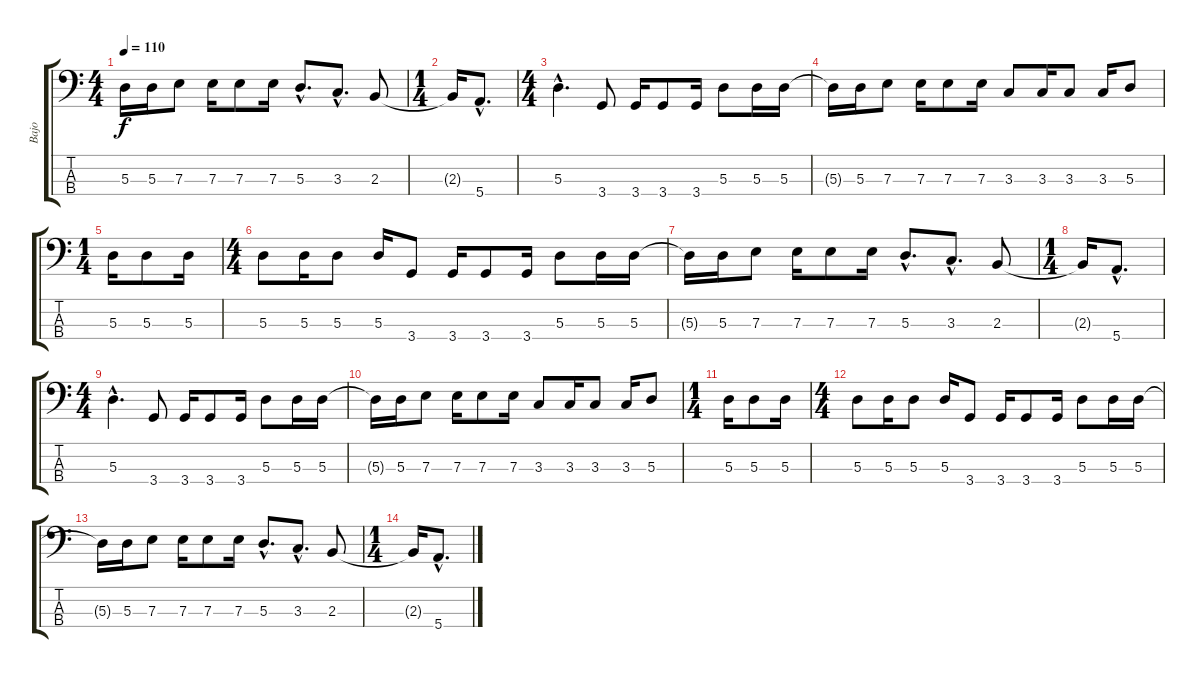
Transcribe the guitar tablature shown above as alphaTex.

\track ("Bajo" "Bajo") {instrument electricbassfinger}
\staff {score tabs}
\tuning (G2 D2 A1 E1) {hide}
\ts (4 4)
\tempo 110
\clef f4
\ks c
5.3{t}.16{dy f} 5.3.16 7.3.8 7.3.16 7.3.8 7.3.16 5.3{hac}.8{d} 3.3{hac}.8{d} 2.3.8 |
\ts (1 4)
2.3{t}.16 5.4{hac}.8{d} |
\ts (4 4)
5.3{hac}.4{d} 3.4.8 3.4.16 3.4.8 3.4.16 5.3.8 5.3.16 5.3.16 |
5.3{t}.16 5.3.16 7.3.8 7.3.16 7.3.8 7.3.16 3.3.8 3.3.16 3.3.8 3.3.16 5.3.8 |
\ts (1 4)
5.3.16 5.3.8 5.3.16 |
\ts (4 4)
5.3.8 5.3.16 5.3.8 5.3.16 3.4.8 3.4.16 3.4.8 3.4.16 5.3.8 5.3.16 5.3.16 |
5.3{t}.16 5.3.16 7.3.8 7.3.16 7.3.8 7.3.16 5.3{hac}.8{d} 3.3{hac}.8{d} 2.3.8 |
\ts (1 4)
2.3{t}.16 5.4{hac}.8{d} |
\ts (4 4)
5.3{hac}.4{d} 3.4.8 3.4.16 3.4.8 3.4.16 5.3.8 5.3.16 5.3.16 |
5.3{t}.16 5.3.16 7.3.8 7.3.16 7.3.8 7.3.16 3.3.8 3.3.16 3.3.8 3.3.16 5.3.8 |
\ts (1 4)
5.3.16 5.3.8 5.3.16 |
\ts (4 4)
5.3.8 5.3.16 5.3.8 5.3.16 3.4.8 3.4.16 3.4.8 3.4.16 5.3.8 5.3.16 5.3.16 |
5.3{t}.16 5.3.16 7.3.8 7.3.16 7.3.8 7.3.16 5.3{hac}.8{d} 3.3{hac}.8{d} 2.3.8 |
\ts (1 4)
2.3{t}.16 5.4{hac}.8{d}
